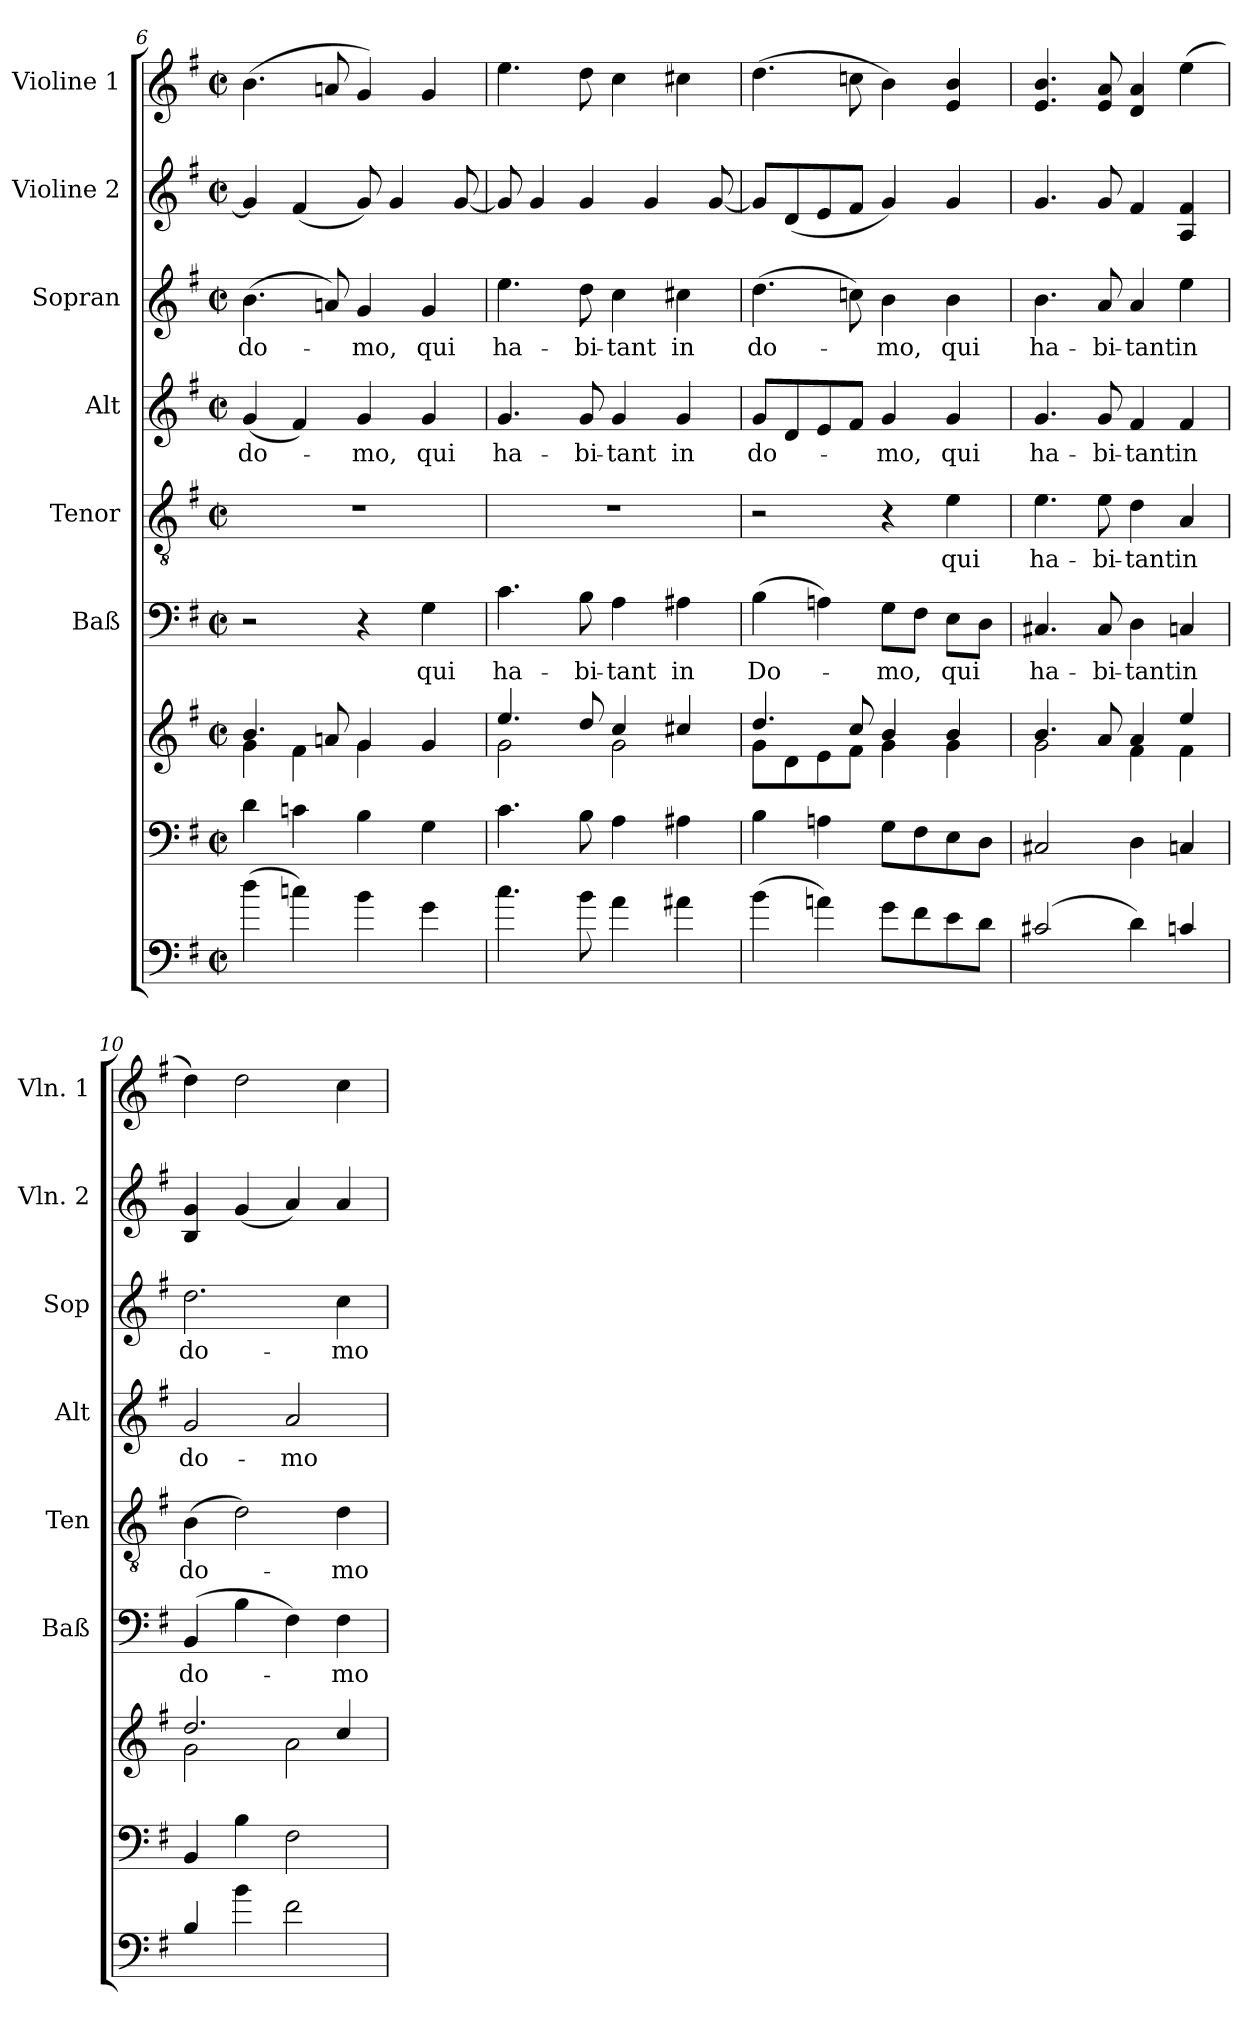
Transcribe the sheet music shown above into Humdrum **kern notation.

**kern	**kern	**kern	**kern	**text	**kern	**text	**kern	**text	**kern	**text	**kern	**kern
*part8	*part7	*part7	*part6	*part6	*part5	*part5	*part4	*part4	*part3	*part3	*part2	*part1
*staff9	*staff8	*staff7	*staff6	*staff6	*staff5	*staff5	*staff4	*staff4	*staff3	*staff3	*staff2	*staff1
*	*	*	*I"Baß	*	*I"Tenor	*	*I"Alt	*	*I"Sopran	*	*I"Violine 2	*I"Violine 1
*	*	*	*I'Baß	*	*I'Ten	*	*I'Alt	*	*I'Sop	*	*I'Vln. 2	*I'Vln. 1
!!LO:PB:g=z
*clefF4	*clefF4	*clefG2	*clefF4	*	*clefGv2	*	*clefG2	*	*clefG2	*	*clefG2	*clefG2
*ITrd7c12	*	*	*	*	*	*	*	*	*	*	*	*
*k[f#]	*k[f#]	*k[f#]	*k[f#]	*	*k[f#]	*	*k[f#]	*	*k[f#]	*	*k[f#]	*k[f#]
*G:	*G:	*G:	*G:	*	*G:	*	*G:	*	*G:	*	*G:	*G:
*M2/2	*M2/2	*M2/2	*M2/2	*	*M2/2	*	*M2/2	*	*M2/2	*	*M2/2	*M2/2
*met(c|)	*met(c|)	*met(c|)	*met(c|)	*	*met(c|)	*	*met(c|)	*	*met(c|)	*	*met(c|)	*met(c|)
=6	=6	=6	=6	=6	=6	=6	=6	=6	=6	=6	=6	=6
*	*	*^	*	*	*	*	*	*	*	*	*	*
!	!	!	!	!	!	!	!	!	!LO:LY:b	!	!LO:LY:b	!	!
(>4d\	4d\	4.b/	4g\	2r	.	1r	.	(<4g/	do-	(>4.b\	do-	4g/]	(<4.b\
4cn\)	4cn\	.	4f#\	.	.	.	.	4f#/)	.	.	.	(<4f#/	.
.	.	8an/	.	.	.	.	.	.	.	8an/)	.	.	8an/
!	!	!	!	!	!	!	!	!	!LO:LY:b	!	!LO:LY:b	!	!
4B\	4B\	4g/	4g\	4r	.	.	.	4g/	-mo,	4g/	-mo,	8g/)	4g/)
.	.	.	.	.	.	.	.	.	.	.	.	4g/	.
!	!	!	!	!	!LO:LY:b	!	!	!	!LO:LY:b	!	!LO:LY:b	!	!
4G\	4G\	4g/	4ryy	4G\	qui	.	.	4g/	qui	4g/	qui	.	4g/
.	.	.	.	.	.	.	.	.	.	.	.	[8g/	.
=7	=7	=7	=7	=7	=7	=7	=7	=7	=7	=7	=7	=7	=7
!	!	!	!	!	!LO:LY:b	!	!	!	!LO:LY:b	!	!LO:LY:b	!	!
4.c\	4.c\	4.ee/	2g\	4.c\	ha-	1r	.	4.g/	ha-	4.ee\	ha-	8g/]	4.ee\
.	.	.	.	.	.	.	.	.	.	.	.	4g/	.
!	!	!	!	!	!LO:LY:b	!	!	!	!LO:LY:b	!	!LO:LY:b	!	!
8B\	8B\	8dd/	.	8B\	-bi-	.	.	8g/	-bi-	8dd\	-bi-	4g/	8dd\
!	!	!	!	!	!LO:LY:b	!	!	!	!LO:LY:b	!	!LO:LY:b	!	!
4A\	4A\	4cc/	2g\	4A\	-tant	.	.	4g/	-tant	4cc\	-tant	.	4cc\
.	.	.	.	.	.	.	.	.	.	.	.	4g/	.
!	!	!	!	!	!LO:LY:b	!	!	!	!LO:LY:b	!	!LO:LY:b	!	!
4A#X\	4A#X\	4cc#X/	.	4A#X\	in	.	.	4g/	in	4cc#X\	in	.	4cc#X\
.	.	.	.	.	.	.	.	.	.	.	.	[8g/	.
=8	=8	=8	=8	=8	=8	=8	=8	=8	=8	=8	=8	=8	=8
!	!	!	!	!	!LO:LY:b	!	!	!	!LO:LY:b	!	!LO:LY:b	!	!
(>4B\	4B\	4.dd/	8g\L	(>4B\	Do-	2r	.	8g/L	do-	(>4.dd\	do-	8g/L]	(>4.dd\
.	.	.	8d\	.	.	.	.	8d/	.	.	.	(<8d/	.
4An\)	4An\	.	8e\	4An\)	.	.	.	8e/	.	.	.	8e/	.
.	.	8cc/	8f#\J	.	.	.	.	8f#/J	.	8ccn\)	.	8f#/J	8ccn\
!	!	!	!	!	!LO:LY:b	!	!	!	!LO:LY:b	!	!LO:LY:b	!	!
8G\L	8G\L	4b/	4g\	8G\L	-mo,	4r	.	4g/	-mo,	4b\	-mo,	4g/)	4b\)
8F#\	8F#\	.	.	8F#\J	.	.	.	.	.	.	.	.	.
!	!	!	!	!	!LO:LY:b	!	!LO:LY:b	!	!LO:LY:b	!	!LO:LY:b	!	!
8E\	8E\	4b/	4g\	8E\L	qui	4e\	qui	4g/	qui	4b\	qui	4g/	4e/ 4b/
8D\J	8D\J	.	.	8D\J	.	.	.	.	.	.	.	.	.
=9	=9	=9	=9	=9	=9	=9	=9	=9	=9	=9	=9	=9	=9
!	!	!	!	!	!LO:LY:b	!	!LO:LY:b	!	!LO:LY:b	!	!LO:LY:b	!	!
(2C#X/	2C#X/	4.b/	2g\	4.C#X/	ha-	4.e\	ha-	4.g/	ha-	4.b\	ha-	4.g/	4.e/ 4.b/
!	!	!	!	!	!LO:LY:b	!	!LO:LY:b	!	!LO:LY:b	!	!LO:LY:b	!	!
.	.	8a/	.	8C#/	-bi-	8e\	-bi-	8g/	-bi-	8a/	-bi-	8g/	8e/ 8a/
!	!	!	!	!	!LO:LY:b	!	!LO:LY:b	!	!LO:LY:b	!	!LO:LY:b	!	!
4D\)	4D\	4a/	4f#\	4D\	-tant	4d\	-tant	4f#/	-tant	4a/	-tant	4f#/	4d/ 4a/
!	!	!	!	!	!LO:LY:b	!	!LO:LY:b	!	!LO:LY:b	!	!LO:LY:b	!	!
4Cn/	4Cn/	4ee/	4f#\	4Cn/	in	4A/	in	4f#/	in	4ee\	in	4A/ 4f#/	(>4ee\
=10	=10	=10	=10	=10	=10	=10	=10	=10	=10	=10	=10	=10	=10
!	!	!	!	!	!LO:LY:b	!	!LO:LY:b	!	!LO:LY:b	!	!LO:LY:b	!	!
4BB/	4BB/	2.dd/	2g\	(>4BB/	do-	(>4B\	do-	2g/	do-	2.dd\	do-	4B/ 4g/	4dd\)
4B\	4B\	.	.	4B\	.	2d\)	.	.	.	.	.	(<4g/	2dd\
!	!	!	!	!	!	!	!	!	!LO:LY:b	!	!	!	!
2F#\	2F#\	.	2a\	4F#\)	.	.	.	2a/	-mo	.	.	4a/)	.
!	!	!	!	!	!LO:LY:b	!	!LO:LY:b	!	!	!	!LO:LY:b	!	!
.	.	4cc/	.	4F#\	-mo	4d\	-mo	.	.	4cc\	-mo	4a/	4cc\
*	*	*v	*v	*	*	*	*	*	*	*	*	*	*
=	=	=	=	=	=	=	=	=	=	=	=	=
*-	*-	*-	*-	*-	*-	*-	*-	*-	*-	*-	*-	*-
